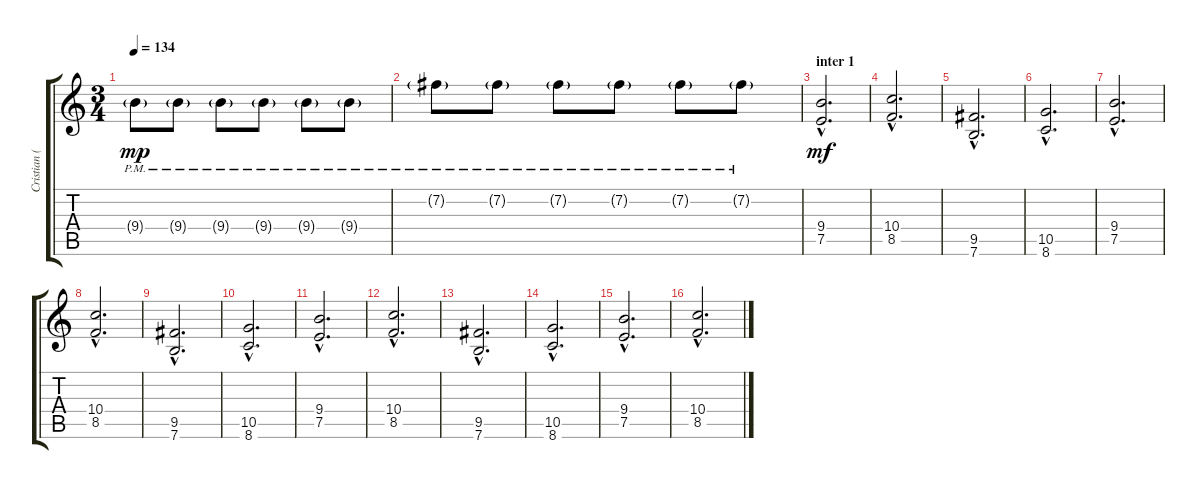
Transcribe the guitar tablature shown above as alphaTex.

\track ("Cristian (guitarra)" "Cristian (") {instrument electricguitarclean}
\staff {score tabs}
\tuning (E4 B3 G3 D3 A2 E2) {hide}
\ts (3 4)
\tempo 134
\clef g2
\ks c
9.4{g pm}.8{dy mp} 9.4{g pm}.8 9.4{g pm}.8 9.4{g pm}.8 9.4{g pm}.8 9.4{g pm}.8 |
7.2{g pm}.8 7.2{g pm}.8 7.2{g pm}.8 7.2{g pm}.8 7.2{g pm}.8 7.2{g pm}.8 |
\section ("" "inter 1")
(9.4{hac} 7.5{hac}).2{d dy mf} |
(10.4{hac} 8.5{hac}).2{d} |
(9.5{hac} 7.6{hac}).2{d} |
(10.5{hac} 8.6{hac}).2{d} |
(9.4{hac} 7.5{hac}).2{d} |
(10.4{hac} 8.5{hac}).2{d} |
(9.5{hac} 7.6{hac}).2{d} |
(10.5{hac} 8.6{hac}).2{d} |
(9.4{hac} 7.5{hac}).2{d} |
(10.4{hac} 8.5{hac}).2{d} |
(9.5{hac} 7.6{hac}).2{d} |
(10.5{hac} 8.6{hac}).2{d} |
(9.4{hac} 7.5{hac}).2{d} |
(10.4{hac} 8.5{hac}).2{d}
